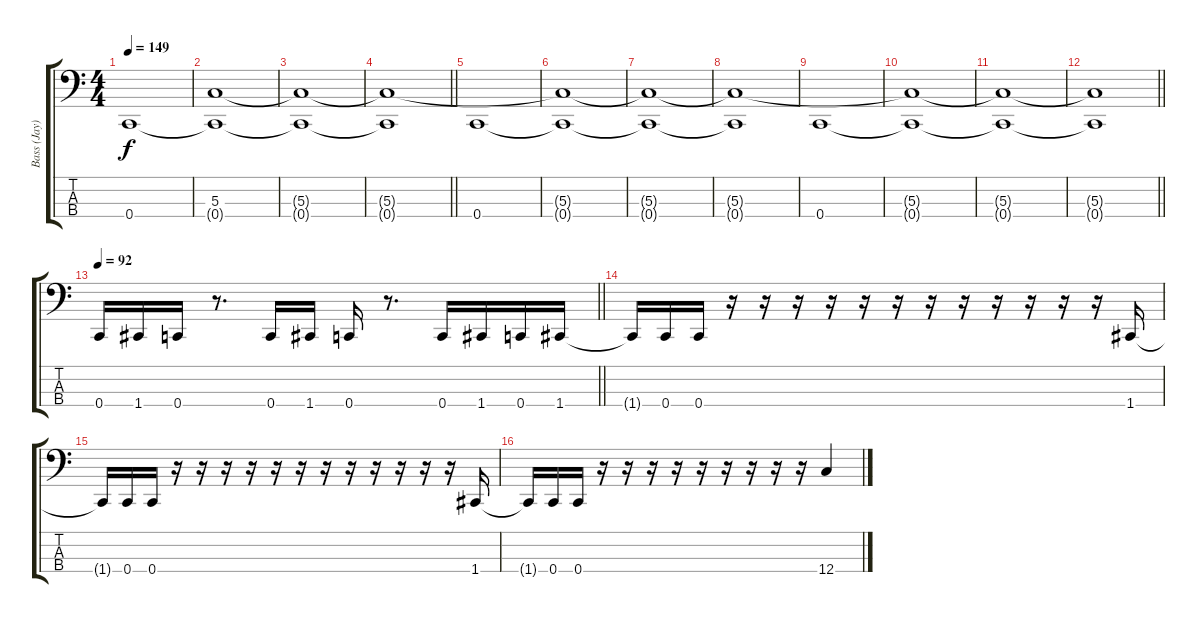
\track ("Bass (Jay)" "Bass (Jay)") {instrument electricbasspick}
\staff {score tabs}
\tuning (F2 C2 G1 C1) {hide}
\ts (4 4)
\tempo 149
\clef f4
\ks c
0.4.1{dy f} |
(5.3{t} 0.4{t}).1 |
(5.3{t} 0.4{t}).1 |
\barLineRight lightlight
(5.3{t} 0.4{t}).1 |
0.4.1 |
(5.3{t} 0.4{t}).1 |
(5.3{t} 0.4{t}).1 |
(5.3{t} 0.4{t}).1 |
0.4.1 |
(5.3{t} 0.4{t}).1 |
(5.3{t} 0.4{t}).1 |
\barLineRight lightlight
(5.3{t} 0.4{t}).1 |
\tempo 92
\barLineRight lightlight
0.4.16 1.4.16 0.4.16 r.8{d} 0.4.16 1.4.16 0.4.16 r.8{d} 0.4.16 1.4.16 0.4.16 1.4.16 |
1.4{t}.16 0.4.16 0.4.16 r.16 r.16 r.16 r.16 r.16 r.16 r.16 r.16 r.16 r.16 r.16 r.16 1.4.16 |
1.4{t}.16 0.4.16 0.4.16 r.16 r.16 r.16 r.16 r.16 r.16 r.16 r.16 r.16 r.16 r.16 r.16 1.4.16 |
1.4{t}.16 0.4.16 0.4.16 r.16 r.16 r.16 r.16 r.16 r.16 r.16 r.16 r.16 12.4{ss}.4
